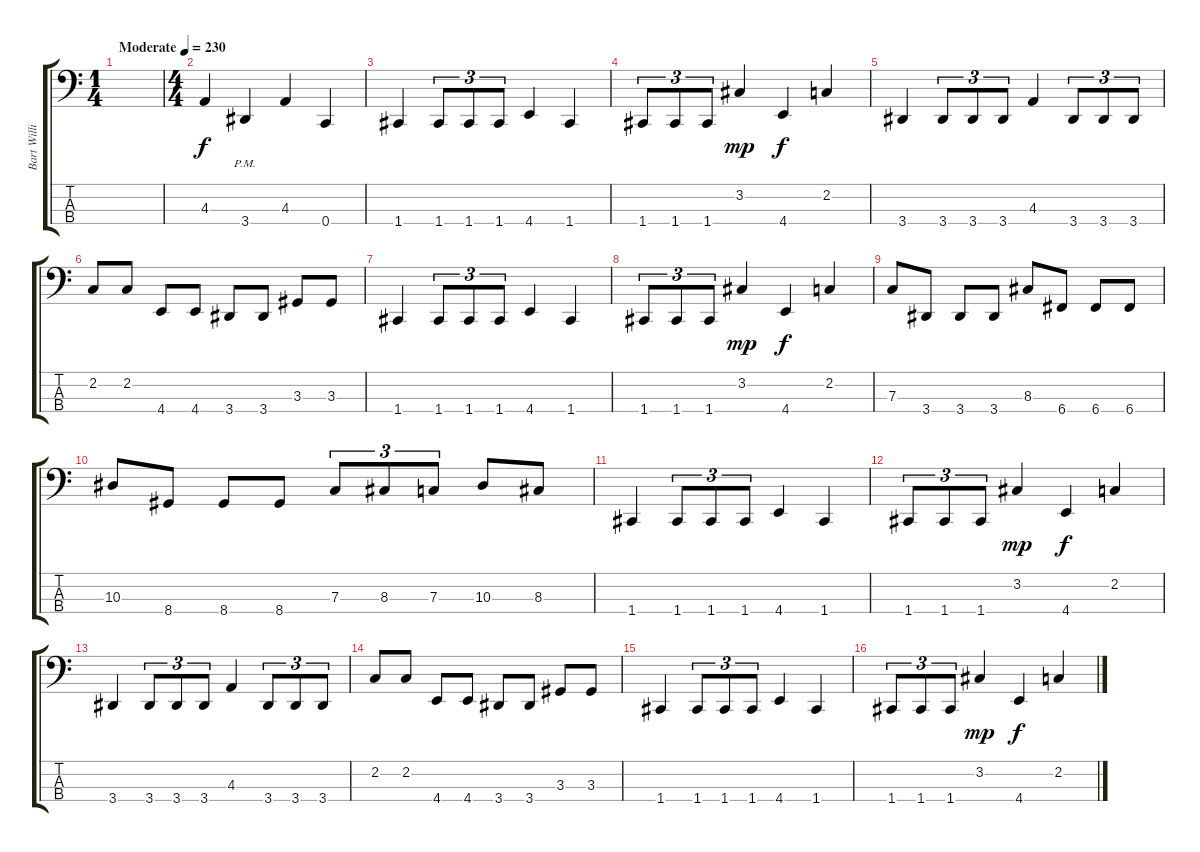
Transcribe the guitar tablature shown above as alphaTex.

\track ("Bart Williams" "Bart Willi") {instrument electricbassfinger}
\staff {score tabs}
\tuning (Eb2 Bb1 F1 C1) {hide}
\ts (1 4)
\tempo (230 "Moderate")
\clef f4
\ks c
|
\ts (4 4)
4.3.4 3.4{pm}.4 4.3.4 0.4.4 |
1.4.4 1.4.8{tu (3 2)} 1.4.8{tu (3 2)} 1.4.8{tu (3 2)} 4.4.4 1.4.4 |
1.4.8{tu (3 2)} 1.4.8{tu (3 2)} 1.4.8{tu (3 2)} 3.2.4{dy mp} 4.4.4{dy f} 2.2.4 |
3.4.4 3.4.8{tu (3 2)} 3.4.8{tu (3 2)} 3.4.8{tu (3 2)} 4.3.4 3.4.8{tu (3 2)} 3.4.8{tu (3 2)} 3.4.8{tu (3 2)} |
2.2.8 2.2.8 4.4.8 4.4.8 3.4.8 3.4.8 3.3.8 3.3.8 |
1.4.4 1.4.8{tu (3 2)} 1.4.8{tu (3 2)} 1.4.8{tu (3 2)} 4.4.4 1.4.4 |
1.4.8{tu (3 2)} 1.4.8{tu (3 2)} 1.4.8{tu (3 2)} 3.2.4{dy mp} 4.4.4{dy f} 2.2.4 |
7.3.8 3.4.8 3.4.8 3.4.8 8.3.8 6.4.8 6.4.8 6.4.8 |
10.3.8 8.4.8 8.4.8 8.4.8 7.3.8{tu (3 2)} 8.3.8{tu (3 2)} 7.3.8{tu (3 2)} 10.3.8 8.3.8 |
1.4.4 1.4.8{tu (3 2)} 1.4.8{tu (3 2)} 1.4.8{tu (3 2)} 4.4.4 1.4.4 |
1.4.8{tu (3 2)} 1.4.8{tu (3 2)} 1.4.8{tu (3 2)} 3.2.4{dy mp} 4.4.4{dy f} 2.2.4 |
3.4.4 3.4.8{tu (3 2)} 3.4.8{tu (3 2)} 3.4.8{tu (3 2)} 4.3.4 3.4.8{tu (3 2)} 3.4.8{tu (3 2)} 3.4.8{tu (3 2)} |
2.2.8 2.2.8 4.4.8 4.4.8 3.4.8 3.4.8 3.3.8 3.3.8 |
1.4.4 1.4.8{tu (3 2)} 1.4.8{tu (3 2)} 1.4.8{tu (3 2)} 4.4.4 1.4.4 |
1.4.8{tu (3 2)} 1.4.8{tu (3 2)} 1.4.8{tu (3 2)} 3.2.4{dy mp} 4.4.4{dy f} 2.2.4
